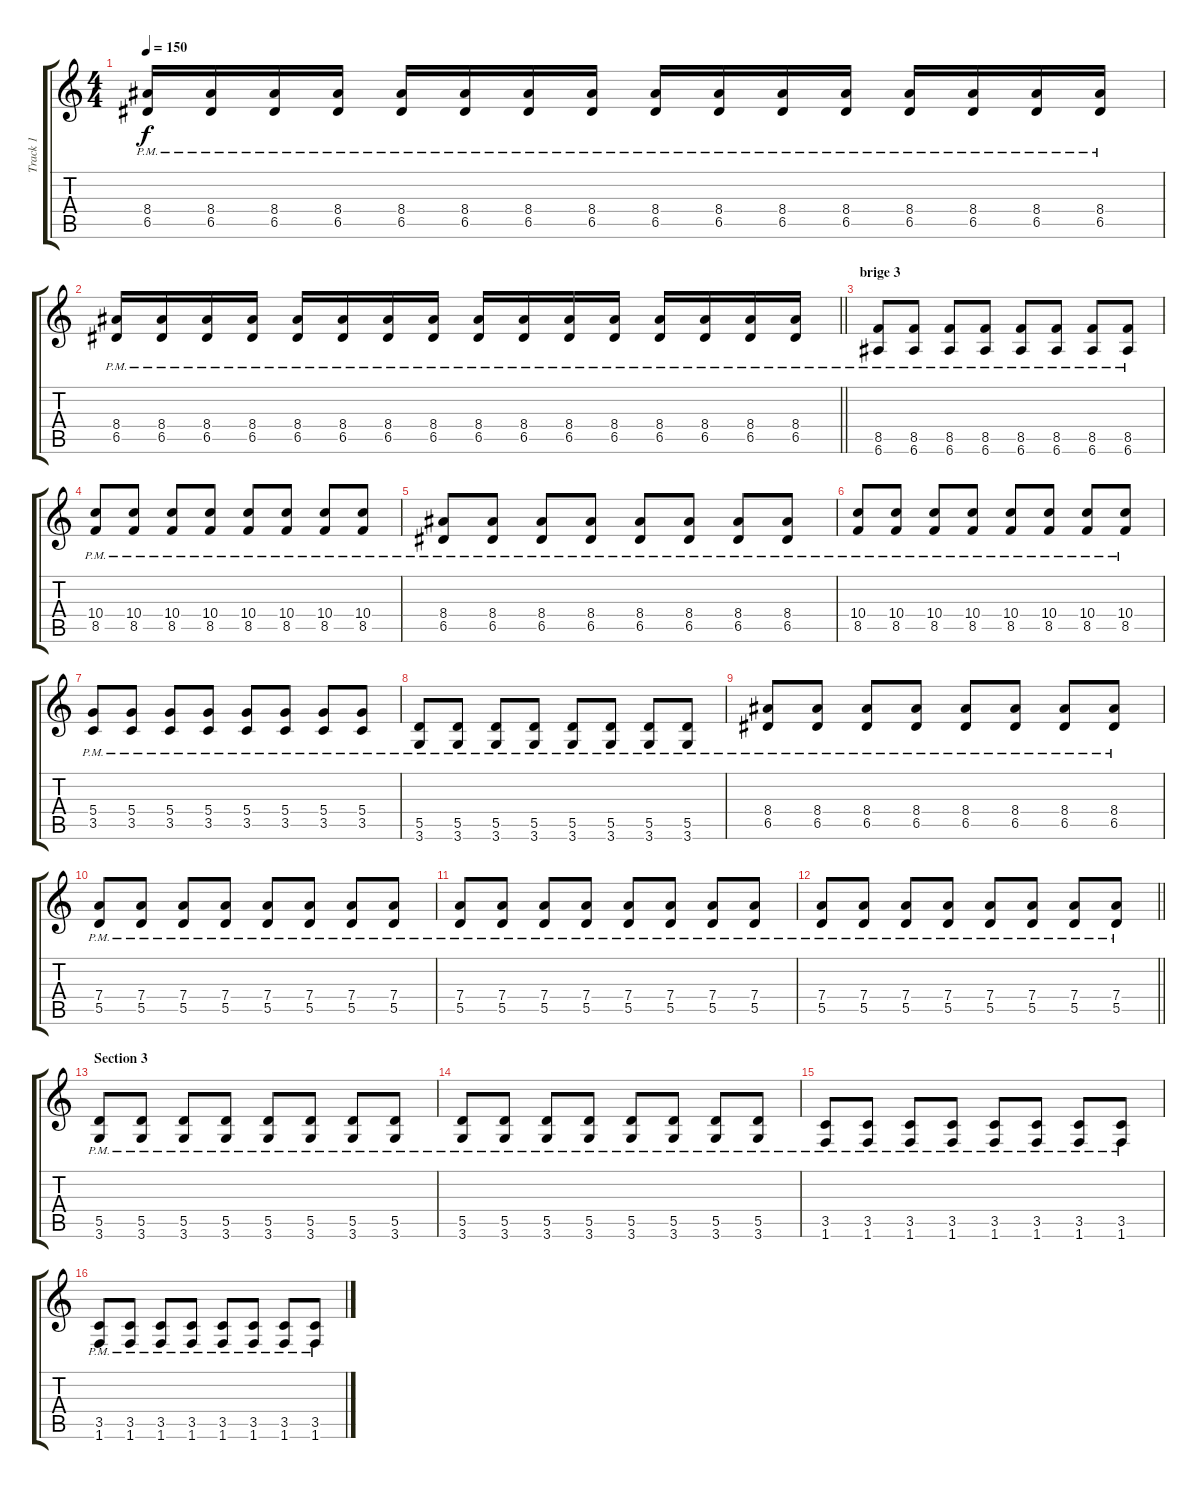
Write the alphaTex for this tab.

\track ("Track 1" "Track 1") {instrument distortionguitar}
\staff {score tabs}
\tuning (E4 B3 G3 D3 A2 E2) {hide}
\ts (4 4)
\tempo 150
\clef g2
\ks c
(8.4{pm} 6.5{pm}).16{dy f} (8.4{pm} 6.5{pm}).16 (8.4{pm} 6.5{pm}).16 (8.4{pm} 6.5{pm}).16 (8.4{pm} 6.5{pm}).16 (8.4{pm} 6.5{pm}).16 (8.4{pm} 6.5{pm}).16 (8.4{pm} 6.5{pm}).16 (8.4{pm} 6.5{pm}).16 (8.4{pm} 6.5{pm}).16 (8.4{pm} 6.5{pm}).16 (8.4{pm} 6.5{pm}).16 (8.4{pm} 6.5{pm}).16 (8.4{pm} 6.5{pm}).16 (8.4{pm} 6.5{pm}).16 (8.4{pm} 6.5{pm}).16 |
\barLineRight lightlight
(8.4{pm} 6.5{pm}).16 (8.4{pm} 6.5{pm}).16 (8.4{pm} 6.5{pm}).16 (8.4{pm} 6.5{pm}).16 (8.4{pm} 6.5{pm}).16 (8.4{pm} 6.5{pm}).16 (8.4{pm} 6.5{pm}).16 (8.4{pm} 6.5{pm}).16 (8.4{pm} 6.5{pm}).16 (8.4{pm} 6.5{pm}).16 (8.4{pm} 6.5{pm}).16 (8.4{pm} 6.5{pm}).16 (8.4{pm} 6.5{pm}).16 (8.4{pm} 6.5{pm}).16 (8.4{pm} 6.5{pm}).16 (8.4{pm} 6.5{pm}).16 |
\section ("" "brige 3")
(8.5{pm} 6.6{pm}).8 (8.5{pm} 6.6{pm}).8 (8.5{pm} 6.6{pm}).8 (8.5{pm} 6.6{pm}).8 (8.5{pm} 6.6{pm}).8 (8.5{pm} 6.6{pm}).8 (8.5{pm} 6.6{pm}).8 (8.5{pm} 6.6{pm}).8 |
(10.4{pm} 8.5{pm}).8 (10.4{pm} 8.5{pm}).8 (10.4{pm} 8.5{pm}).8 (10.4{pm} 8.5{pm}).8 (10.4{pm} 8.5{pm}).8 (10.4{pm} 8.5{pm}).8 (10.4{pm} 8.5{pm}).8 (10.4{pm} 8.5{pm}).8 |
(8.4{pm} 6.5{pm}).8 (8.4{pm} 6.5{pm}).8 (8.4{pm} 6.5{pm}).8 (8.4{pm} 6.5{pm}).8 (8.4{pm} 6.5{pm}).8 (8.4{pm} 6.5{pm}).8 (8.4{pm} 6.5{pm}).8 (8.4{pm} 6.5{pm}).8 |
(10.4{pm} 8.5{pm}).8 (10.4{pm} 8.5{pm}).8 (10.4{pm} 8.5{pm}).8 (10.4{pm} 8.5{pm}).8 (10.4{pm} 8.5{pm}).8 (10.4{pm} 8.5{pm}).8 (10.4{pm} 8.5{pm}).8 (10.4{pm} 8.5{pm}).8 |
(5.4{pm} 3.5{pm}).8 (5.4{pm} 3.5{pm}).8 (5.4{pm} 3.5{pm}).8 (5.4{pm} 3.5{pm}).8 (5.4{pm} 3.5{pm}).8 (5.4{pm} 3.5{pm}).8 (5.4{pm} 3.5{pm}).8 (5.4{pm} 3.5{pm}).8 |
(5.5{pm} 3.6{pm}).8 (5.5{pm} 3.6{pm}).8 (5.5{pm} 3.6{pm}).8 (5.5{pm} 3.6{pm}).8 (5.5{pm} 3.6{pm}).8 (5.5{pm} 3.6{pm}).8 (5.5{pm} 3.6{pm}).8 (5.5{pm} 3.6{pm}).8 |
(8.4{pm} 6.5{pm}).8 (8.4{pm} 6.5{pm}).8 (8.4{pm} 6.5{pm}).8 (8.4{pm} 6.5{pm}).8 (8.4{pm} 6.5{pm}).8 (8.4{pm} 6.5{pm}).8 (8.4{pm} 6.5{pm}).8 (8.4{pm} 6.5{pm}).8 |
(7.4{pm} 5.5{pm}).8 (7.4{pm} 5.5{pm}).8 (7.4{pm} 5.5{pm}).8 (7.4{pm} 5.5{pm}).8 (7.4{pm} 5.5{pm}).8 (7.4{pm} 5.5{pm}).8 (7.4{pm} 5.5{pm}).8 (7.4{pm} 5.5{pm}).8 |
(7.4{pm} 5.5{pm}).8 (7.4{pm} 5.5{pm}).8 (7.4{pm} 5.5{pm}).8 (7.4{pm} 5.5{pm}).8 (7.4{pm} 5.5{pm}).8 (7.4{pm} 5.5{pm}).8 (7.4{pm} 5.5{pm}).8 (7.4{pm} 5.5{pm}).8 |
\barLineRight lightlight
(7.4{pm} 5.5{pm}).8 (7.4{pm} 5.5{pm}).8 (7.4{pm} 5.5{pm}).8 (7.4{pm} 5.5{pm}).8 (7.4{pm} 5.5{pm}).8 (7.4{pm} 5.5{pm}).8 (7.4{pm} 5.5{pm}).8 (7.4{pm} 5.5{pm}).8 |
\section ("" "Section 3")
(5.5{pm} 3.6{pm}).8 (5.5{pm} 3.6{pm}).8 (5.5{pm} 3.6{pm}).8 (5.5{pm} 3.6{pm}).8 (5.5{pm} 3.6{pm}).8 (5.5{pm} 3.6{pm}).8 (5.5{pm} 3.6{pm}).8 (5.5{pm} 3.6{pm}).8 |
(5.5{pm} 3.6{pm}).8 (5.5{pm} 3.6{pm}).8 (5.5{pm} 3.6{pm}).8 (5.5{pm} 3.6{pm}).8 (5.5{pm} 3.6{pm}).8 (5.5{pm} 3.6{pm}).8 (5.5{pm} 3.6{pm}).8 (5.5{pm} 3.6{pm}).8 |
(3.5{pm} 1.6{pm}).8 (3.5{pm} 1.6{pm}).8 (3.5{pm} 1.6{pm}).8 (3.5{pm} 1.6{pm}).8 (3.5{pm} 1.6{pm}).8 (3.5{pm} 1.6{pm}).8 (3.5{pm} 1.6{pm}).8 (3.5{pm} 1.6{pm}).8 |
(3.5{pm} 1.6{pm}).8 (3.5{pm} 1.6{pm}).8 (3.5{pm} 1.6{pm}).8 (3.5{pm} 1.6{pm}).8 (3.5{pm} 1.6{pm}).8 (3.5{pm} 1.6{pm}).8 (3.5{pm} 1.6{pm}).8 (3.5{pm} 1.6{pm}).8
